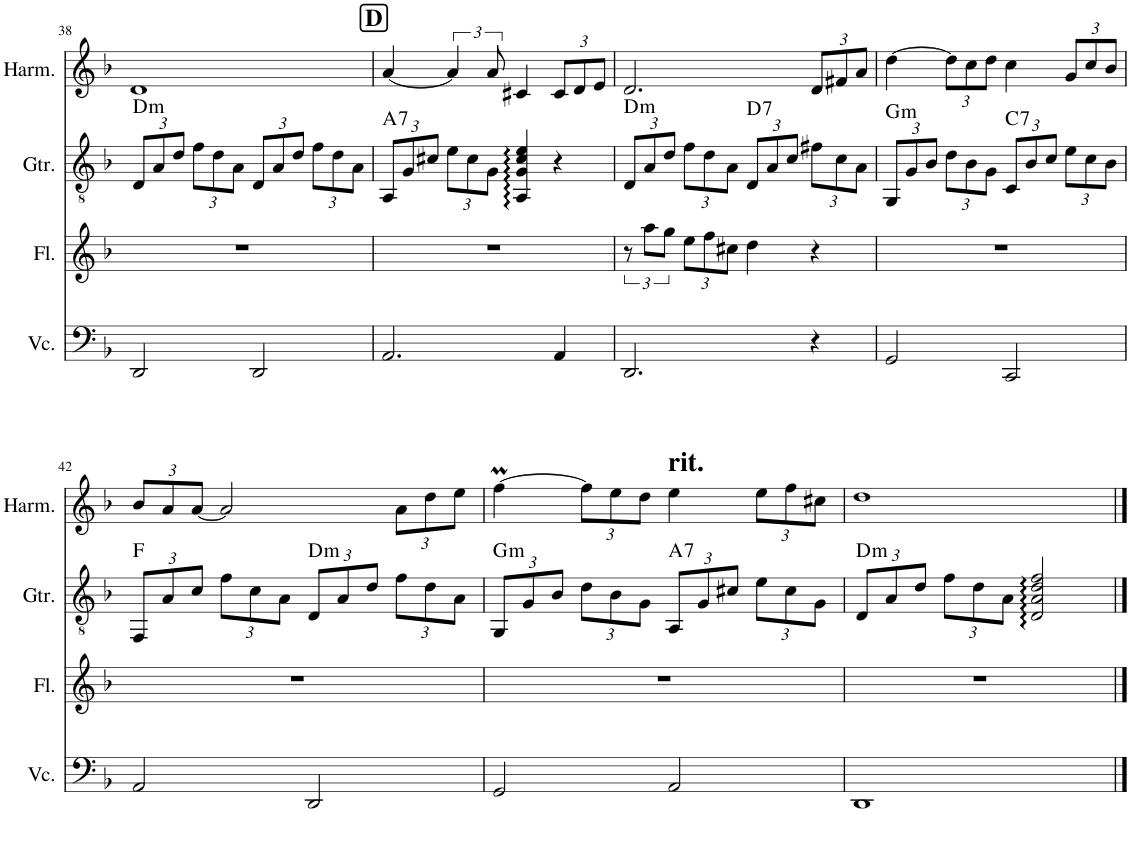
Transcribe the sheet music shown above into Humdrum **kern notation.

**kern	**kern	**kern	**harte	**kern
*part4	*part3	*part2	*part2	*part1
*staff4	*staff3	*staff2	*	*staff1
*I"チェロ	*I"フルート	*I"ギター	*	*I"ハーモニカ
!!LO:PB:g=z
*clefF4	*clefG2	*clefGv2	*	*clefG2
*k[b-]	*k[b-]	*k[b-]	*	*k[b-]
*M4/4	*M4/4	*M4/4	*	*M4/4
*	*	*Xbrackettup	*	*
=38	=38	=38	=38	=38
!	!	!	!LO:H:kt=m	!
2DD/	1r	12D/L	D:min	1d
.	.	12A/	.	.
.	.	12d/J	.	.
.	.	12f\L	.	.
.	.	12d\	.	.
.	.	12A\J	.	.
2DD/	.	12D/L	.	.
.	.	12A/	.	.
.	.	12d/J	.	.
.	.	12f\L	.	.
.	.	12d\	.	.
.	.	12A\J	.	.
!!LO:REH:place=s1:a:B:cj:fs=14:t=D
=39	=39	=39	=39	=39
!	!	!	!LO:H:kt=7	!
2.AA/	1r	12AA/L	A:7	[4a/
.	.	12G/	.	.
.	.	12c#X/J	.	.
.	.	12e\L	.	6a/]
.	.	12c#\	.	.
.	.	12G\J	.	12a/
.	.	4AA/ 4G/ 4c#/ 4e/	.	4c#X/
*	*	*	*	*Xbrackettup
4AA/	.	4r	.	12c#/L
.	.	.	.	12d/
.	.	.	.	12e/J
=40	=40	=40	=40	=40
!	!	!	!LO:H:kt=m	!
2.DD/	12r	12D/L	D:min	2.d/
.	12aa\L	12A/	.	.
.	12gg\J	12d/J	.	.
*	*Xbrackettup	*	*	*
.	12ee\L	12f\L	.	.
.	12ff\	12d\	.	.
.	12cc#X\J	12A\J	.	.
!	!	!	!LO:H:kt=7	!
.	4dd\	12D/L	D:7	.
.	.	12A/	.	.
.	.	12c/J	.	.
4r	4r	12f#X\L	.	12d/L
.	.	12c\	.	12f#X/
.	.	12A\J	.	12a/J
=41	=41	=41	=41	=41
!	!	!	!LO:H:kt=m	!
2GG/	1r	12GG/L	G:min	[4dd\
.	.	12G/	.	.
.	.	12B-/J	.	.
.	.	12d\L	.	12dd\L]
.	.	12B-\	.	12cc\
.	.	12G\J	.	12dd\J
!	!	!	!LO:H:kt=7	!
2CC/	.	12C/L	C:7	4cc\
.	.	12B-/	.	.
.	.	12c/J	.	.
.	.	12e\L	.	12g/L
.	.	12c\	.	12cc/
.	.	12B-\J	.	12b-/J
!!LO:LB:g=z
=42	=42	=42	=42	=42
2AA/	1r	12FF/L	F:maj	12b-/L
.	.	12A/	.	12a/
.	.	12c/J	.	[12a/J
.	.	12f\L	.	2a/]
.	.	12c\	.	.
.	.	12A\J	.	.
!	!	!	!LO:H:kt=m	!
2DD/	.	12D/L	D:min	.
.	.	12A/	.	.
.	.	12d/J	.	.
.	.	12f\L	.	12a\L
.	.	12d\	.	12dd\
.	.	12A\J	.	12ee\J
=43	=43	=43	=43	=43
!	!	!	!LO:H:kt=m	!
2GG/	1r	12GG/L	G:min	[4ffM\
.	.	12G/	.	.
.	.	12B-/J	.	.
.	.	12d\L	.	12ff\L]
.	.	12B-\	.	12ee\
.	.	12G\J	.	12dd\J
!	!	!	!LO:H:kt=7	!LO:TX:a:B:t=rit.
2AA/	.	12AA/L	A:7	4ee\
.	.	12G/	.	.
.	.	12c#X/J	.	.
.	.	12e\L	.	12ee\L
.	.	12c#\	.	12ff\
.	.	12G\J	.	12cc#X\J
=44	=44	=44	=44	=44
!	!	!	!LO:H:kt=m	!
1DD	1r	12D/L	D:min	1dd
.	.	12A/	.	.
.	.	12d/J	.	.
.	.	12f\L	.	.
.	.	12d\	.	.
.	.	12A\J	.	.
.	.	2D/ 2A/ 2d/ 2f/	.	.
==	==	==	==	==
*-	*-	*-	*-	*-
